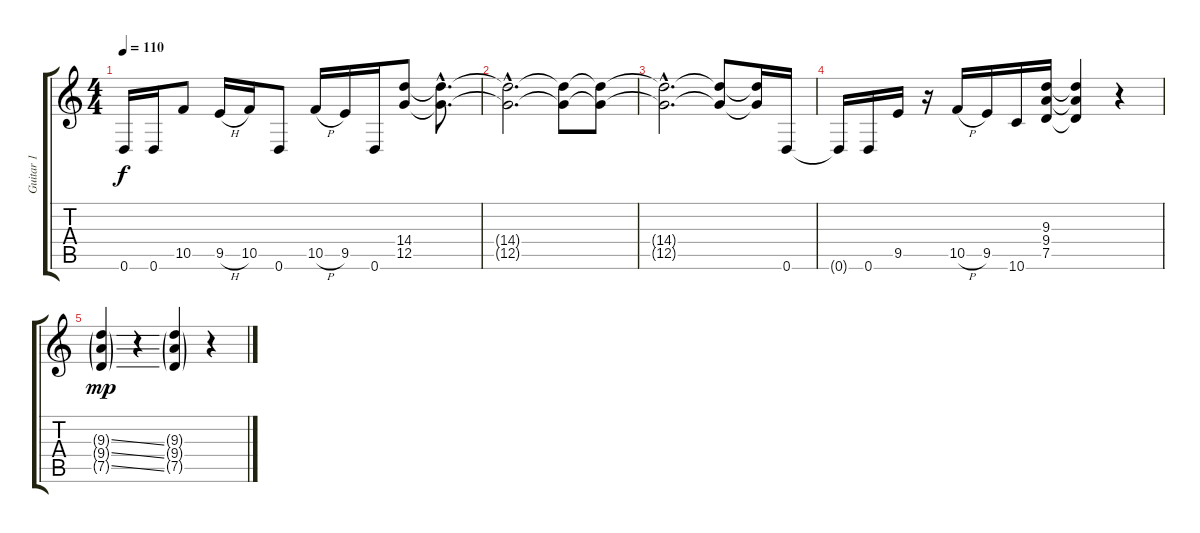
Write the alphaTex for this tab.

\track ("Guitar 1" "Guitar 1") {instrument distortionguitar}
\staff {score tabs}
\tuning (D4 A3 F3 C3 G2 D2) {hide}
\ts (4 4)
\tempo 110
\clef g2
\ks c
0.6{t}.16{dy f} 0.6.16 10.5.8 9.5{h}.16 10.5.16 0.6.8 10.5{h}.16 9.5.16 0.6.16 (14.4 12.5).8 (14.4{hac t} 12.5{hac t}).8{d} |
(14.4{hac t} 12.5{hac t}).2{d} (14.4{t} 12.5{t}).8 (14.4{t} 12.5{t}).8 |
(14.4{hac t} 12.5{hac t}).2{d} (14.4{t} 12.5{t}).8 (14.4{t} 12.5{t}).16 0.6.16 |
0.6{t}.16 0.6.16 9.5.16 r.16 10.5{h}.16 9.5.16 10.6.16 (9.3 9.4 7.5).16 (9.3{t} 9.4{t} 7.5{t}).4 r.4 |
(9.3{ss g} 9.4{ss g} 7.5{ss g}).4{dy mp volume 14} r.4 (9.3{g} 9.4{g} 7.5{g}).4{volume 10} r.4
